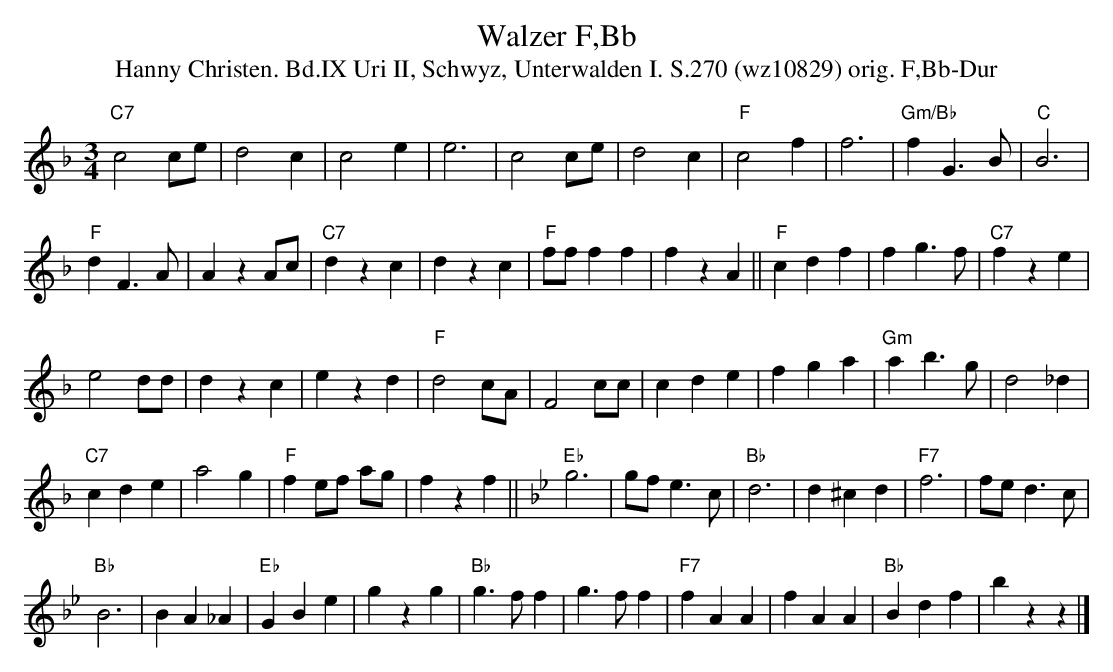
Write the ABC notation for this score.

X:1
T: Walzer F,Bb
T:Hanny Christen. Bd.IX Uri II, Schwyz, Unterwalden I. S.270 (wz10829) orig. F,Bb-Dur
M:3/4
L:1/4
K:F
"C7"c2 c/e/ |  d2 c | c2 e | e3 | c2 c/e/ | d2 c | "F"c2 f | f3 | "Gm/Bb"f G>B | "C"B3 |
"F"d F>A | A z A/c/ | "C7"d z c | d z c | "F"f/f/ f f | f z A || "F"cdf | f g>f | "C7"f z e |
e2 d/d/ | d z c | e z d | "F"d2 c/A/ | F2 c/c/ | cde | fga | "Gm"a b>g | d2 _d |
"C7"cde | a2 g | "F"f e/f/ a/g/ | f z f || [K:Bb] "Eb"g3 | g/f/ e>c | "Bb"d3 | d ^c d | "F7"f3 | f/e/ d>c |
"Bb"B3 | B A _A | "Eb"GBe | g z g | "Bb"g>f f | g>f f | "F7"fAA | fAA | "Bb"Bdf | b zz |]
